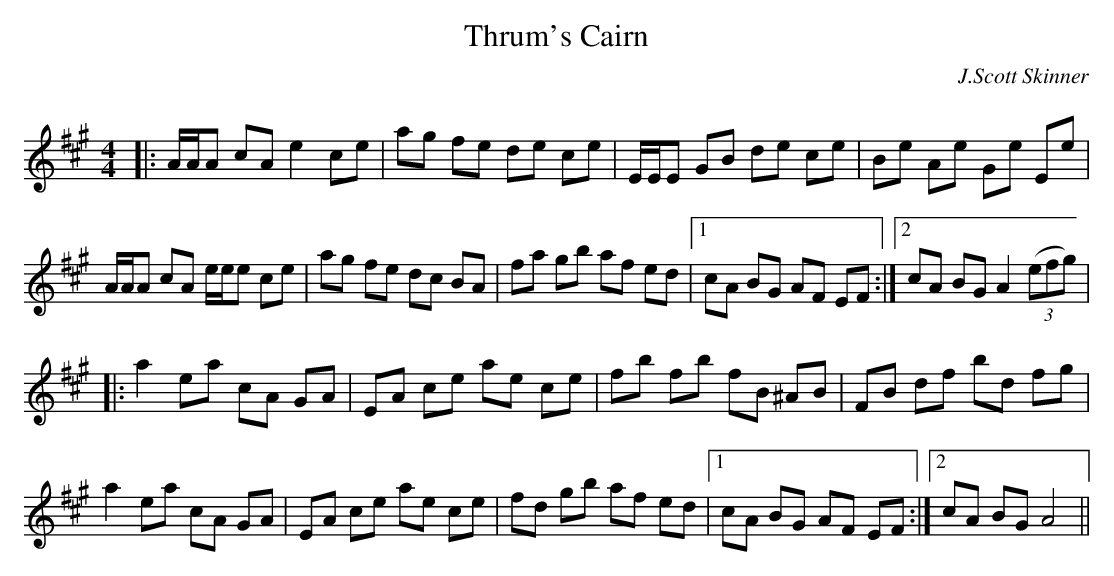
X:1
T: Thrum's Cairn
C:J.Scott Skinner
Q: 232
K:A
M:4/4
L:1/8
|:A1/2A1/2A cA e2 ce|ag fe de ce|E1/2E1/2E GB de ce|Be Ae Ge Ee|
A1/2A1/2A cA e1/2e1/2e ce|ag fe dc BA|fa gb af ed|1cA BG AF EF:|2cA BG A2 ((3efg) |
|:a2 ea cA GA|EA ce ae ce|fb fb fB ^AB|FB df bd fg|
a2 ea cA GA|EA ce ae ce|fd gb af ed|1cA BG AF EF:|2cA BG A4||
